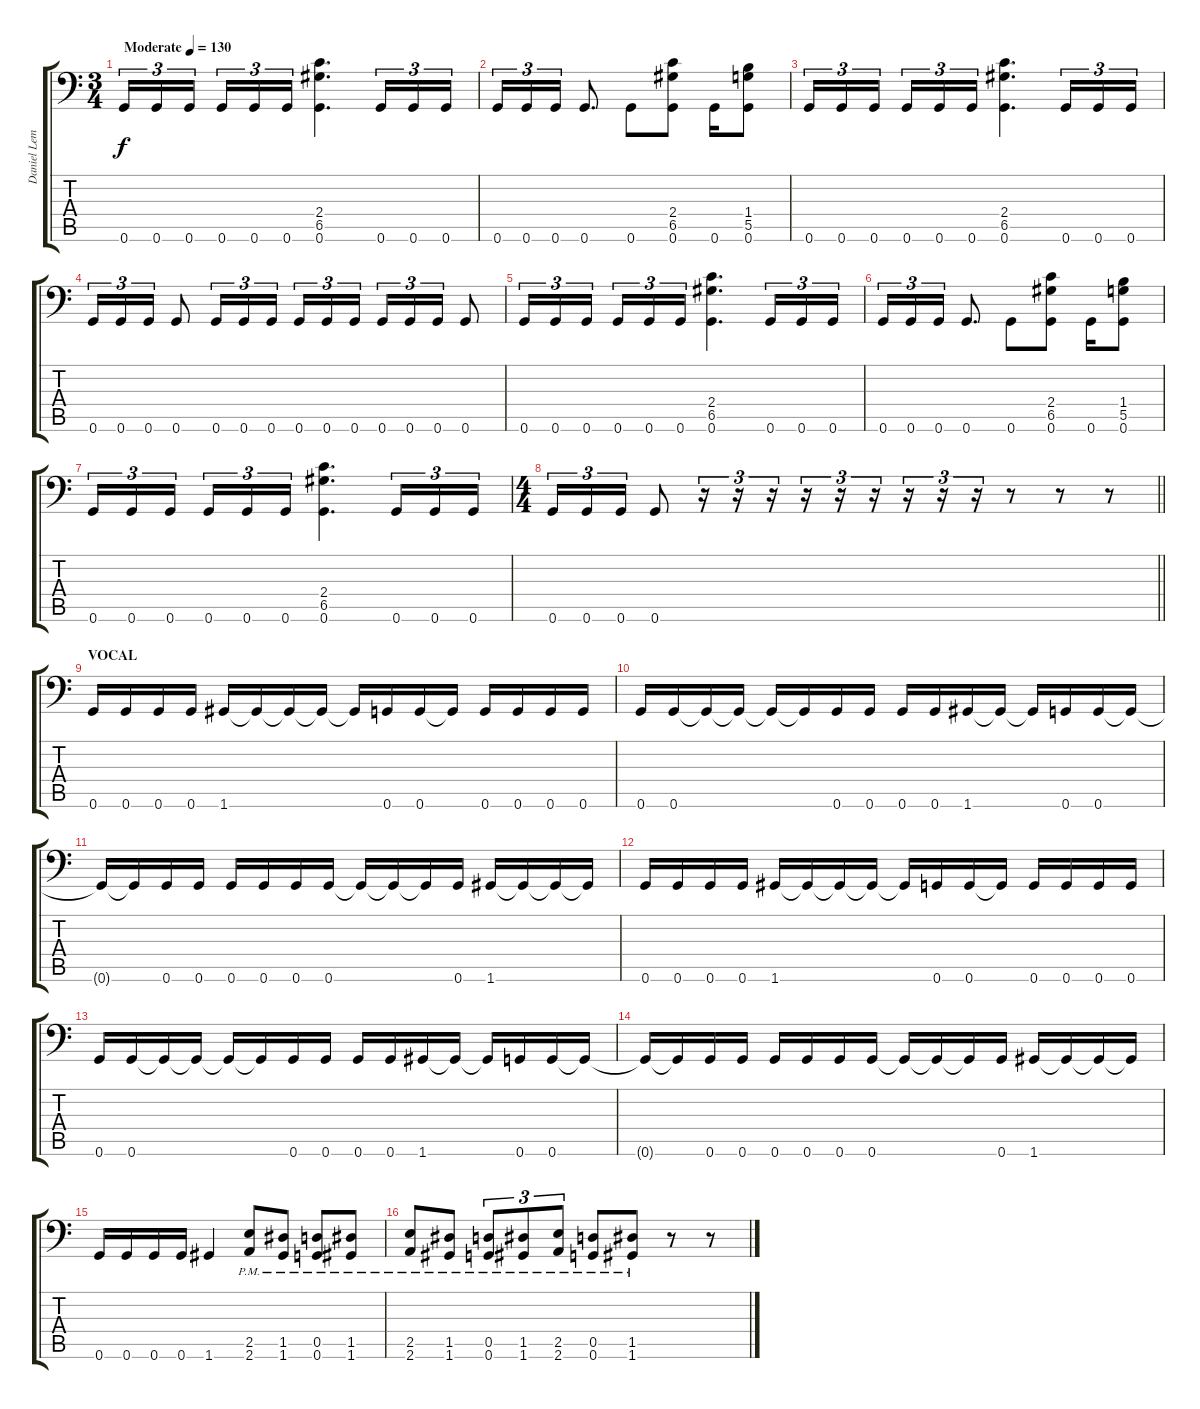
\track ("Daniel Lem" "Daniel Lem") {instrument distortionguitar}
\staff {score tabs}
\tuning (C4 G3 Eb3 Bb2 D2 G1) {hide}
\ts (3 4)
\tempo (130 "Moderate")
\clef f4
\ks c
0.6.16{tu (3 2) dy f instrument distortionguitar} 0.6.16{tu (3 2)} 0.6.16{tu (3 2) beam splitsecondary} 0.6.16{tu (3 2)} 0.6.16{tu (3 2)} 0.6.16{tu (3 2)} (2.4 6.5 0.6).4{d} 0.6.16{tu (3 2)} 0.6.16{tu (3 2)} 0.6.16{tu (3 2)} |
0.6.16{tu (3 2)} 0.6.16{tu (3 2)} 0.6.16{tu (3 2)} 0.6.8{d} 0.6.8 (2.4 6.5 0.6).8 0.6.16 (1.4 5.5 0.6).8 |
0.6.16{tu (3 2)} 0.6.16{tu (3 2)} 0.6.16{tu (3 2) beam splitsecondary} 0.6.16{tu (3 2)} 0.6.16{tu (3 2)} 0.6.16{tu (3 2)} (2.4 6.5 0.6).4{d} 0.6.16{tu (3 2)} 0.6.16{tu (3 2)} 0.6.16{tu (3 2)} |
0.6.16{tu (3 2)} 0.6.16{tu (3 2)} 0.6.16{tu (3 2)} 0.6.8 0.6.16{tu (3 2)} 0.6.16{tu (3 2)} 0.6.16{tu (3 2) beam splitsecondary} 0.6.16{tu (3 2)} 0.6.16{tu (3 2)} 0.6.16{tu (3 2)} 0.6.16{tu (3 2)} 0.6.16{tu (3 2)} 0.6.16{tu (3 2)} 0.6.8 |
0.6.16{tu (3 2)} 0.6.16{tu (3 2)} 0.6.16{tu (3 2) beam splitsecondary} 0.6.16{tu (3 2)} 0.6.16{tu (3 2)} 0.6.16{tu (3 2)} (2.4 6.5 0.6).4{d} 0.6.16{tu (3 2)} 0.6.16{tu (3 2)} 0.6.16{tu (3 2)} |
0.6.16{tu (3 2)} 0.6.16{tu (3 2)} 0.6.16{tu (3 2)} 0.6.8{d} 0.6.8 (2.4 6.5 0.6).8 0.6.16 (1.4 5.5 0.6).8 |
0.6.16{tu (3 2)} 0.6.16{tu (3 2)} 0.6.16{tu (3 2) beam splitsecondary} 0.6.16{tu (3 2)} 0.6.16{tu (3 2)} 0.6.16{tu (3 2)} (2.4 6.5 0.6).4{d} 0.6.16{tu (3 2)} 0.6.16{tu (3 2)} 0.6.16{tu (3 2)} |
\ts (4 4)
\barLineRight lightlight
0.6.16{tu (3 2)} 0.6.16{tu (3 2)} 0.6.16{tu (3 2)} 0.6.8 r.16{tu (3 2)} r.16{tu (3 2)} r.16{tu (3 2)} r.16{tu (3 2)} r.16{tu (3 2)} r.16{tu (3 2)} r.16{tu (3 2)} r.16{tu (3 2)} r.16{tu (3 2)} r.8 r.8 r.8 |
\section ("" "VOCAL ")
0.6.16 0.6.16 0.6.16 0.6.16 1.6.16 1.6{t}.16 1.6{t}.16 1.6{t}.16 1.6{t}.16 0.6.16 0.6.16 0.6{t}.16 0.6.16 0.6.16 0.6.16 0.6.16 |
0.6.16 0.6.16 0.6{t}.16 0.6{t}.16 0.6{t}.16 0.6{t}.16 0.6.16 0.6.16 0.6.16 0.6.16 1.6.16 1.6{t}.16 1.6{t}.16 0.6.16 0.6.16 0.6{t}.16 |
0.6{t}.16 0.6{t}.16 0.6.16 0.6.16 0.6.16 0.6.16 0.6.16 0.6.16 0.6{t}.16 0.6{t}.16 0.6{t}.16 0.6.16 1.6.16 1.6{t}.16 1.6{t}.16 1.6{t}.16 |
0.6.16 0.6.16 0.6.16 0.6.16 1.6.16 1.6{t}.16 1.6{t}.16 1.6{t}.16 1.6{t}.16 0.6.16 0.6.16 0.6{t}.16 0.6.16 0.6.16 0.6.16 0.6.16 |
0.6.16 0.6.16 0.6{t}.16 0.6{t}.16 0.6{t}.16 0.6{t}.16 0.6.16 0.6.16 0.6.16 0.6.16 1.6.16 1.6{t}.16 1.6{t}.16 0.6.16 0.6.16 0.6{t}.16 |
0.6{t}.16 0.6{t}.16 0.6.16 0.6.16 0.6.16 0.6.16 0.6.16 0.6.16 0.6{t}.16 0.6{t}.16 0.6{t}.16 0.6.16 1.6.16 1.6{t}.16 1.6{t}.16 1.6{t}.16 |
0.6.16 0.6.16 0.6.16 0.6.16 1.6.4 (2.5{pm} 2.6{pm}).8 (1.5{pm} 1.6{pm}).8 (0.5{pm} 0.6{pm}).8 (1.5{pm} 1.6{pm}).8 |
(2.5{pm} 2.6{pm}).8 (1.5{pm} 1.6{pm}).8 (0.5{pm} 0.6{pm}).8{tu (3 2)} (1.5{pm} 1.6{pm}).8{tu (3 2)} (2.5{pm} 2.6{pm}).8{tu (3 2)} (0.5{pm} 0.6{pm}).8 (1.5{pm} 1.6{pm}).8 r.8 r.8
